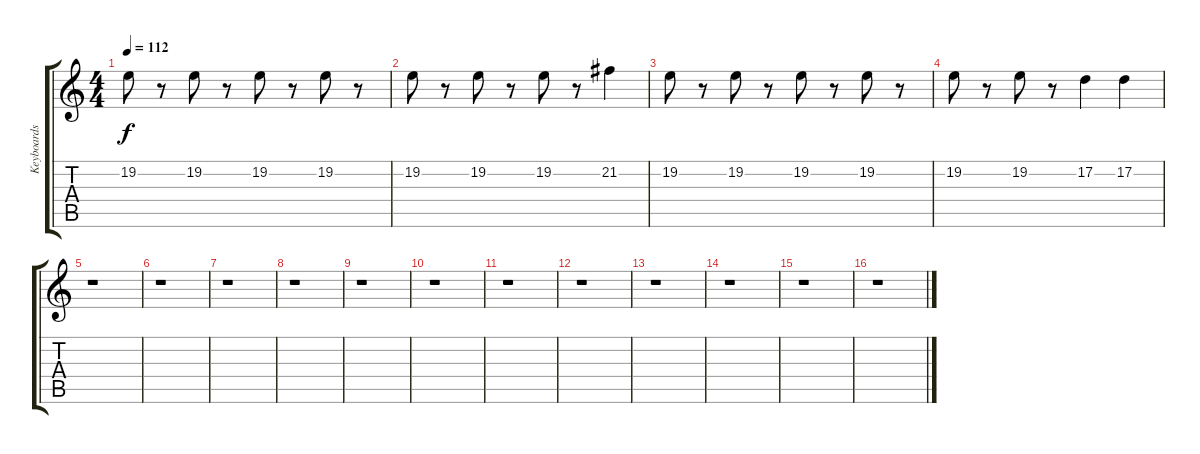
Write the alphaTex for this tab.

\track ("Keyboards" "Keyboards") {instrument stringensemble1}
\staff {score tabs}
\tuning (D4 A3 F3 C3 G2 D2) {hide}
\ts (4 4)
\tempo 112
\clef g2
\ks c
19.2.8{dy f} r.8 19.2.8 r.8 19.2.8 r.8 19.2.8 r.8 |
19.2.8 r.8 19.2.8 r.8 19.2.8 r.8 21.2.4 |
19.2.8 r.8 19.2.8 r.8 19.2.8 r.8 19.2.8 r.8 |
19.2.8 r.8 19.2.8 r.8 17.2.4 17.2.4 |
r.1 |
r.1 |
r.1 |
r.1 |
r.1 |
r.1 |
r.1 |
r.1 |
r.1 |
r.1 |
r.1 |
r.1
